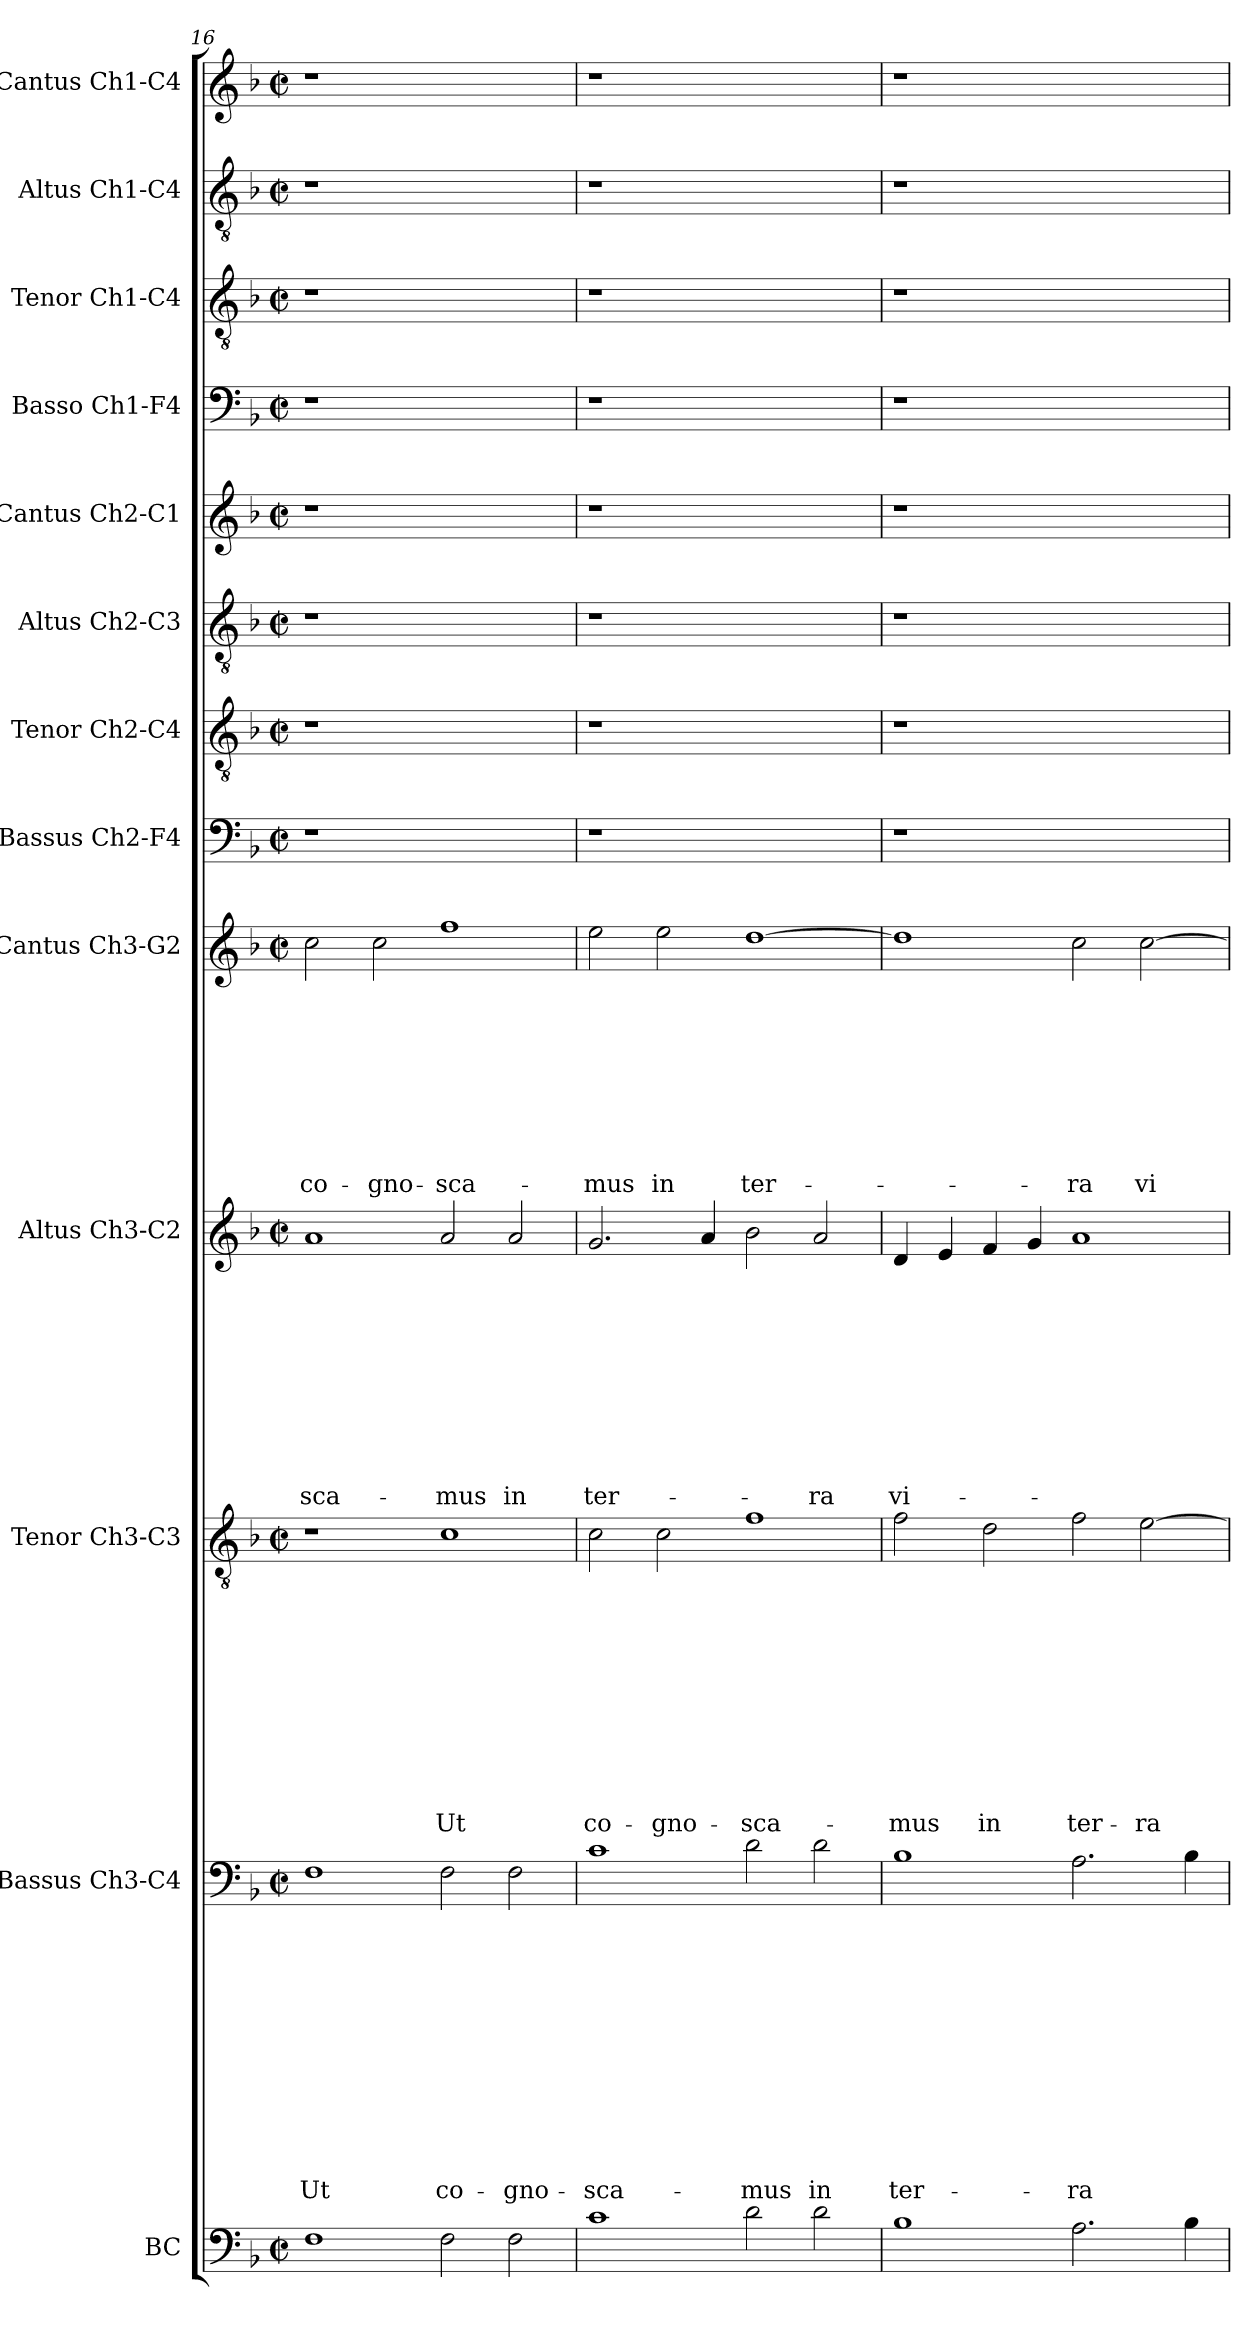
**kern	**kern	**text	**text	**text	**text	**text	**text	**text	**text	**text	**text	**text	**text	**kern	**text	**text	**text	**text	**text	**text	**text	**text	**text	**text	**text	**kern	**text	**text	**text	**text	**text	**text	**text	**text	**text	**text	**kern	**text	**text	**text	**text	**text	**text	**text	**text	**text	**kern	**kern	**kern	**kern	**kern	**kern	**kern	**kern
*part13	*part12	*part12	*part12	*part12	*part12	*part12	*part12	*part12	*part12	*part12	*part12	*part12	*part12	*part11	*part11	*part11	*part11	*part11	*part11	*part11	*part11	*part11	*part11	*part11	*part11	*part10	*part10	*part10	*part10	*part10	*part10	*part10	*part10	*part10	*part10	*part10	*part9	*part9	*part9	*part9	*part9	*part9	*part9	*part9	*part9	*part9	*part8	*part7	*part6	*part5	*part4	*part3	*part2	*part1
*staff13	*staff12	*staff12	*staff12	*staff12	*staff12	*staff12	*staff12	*staff12	*staff12	*staff12	*staff12	*staff12	*staff12	*staff11	*staff11	*staff11	*staff11	*staff11	*staff11	*staff11	*staff11	*staff11	*staff11	*staff11	*staff11	*staff10	*staff10	*staff10	*staff10	*staff10	*staff10	*staff10	*staff10	*staff10	*staff10	*staff10	*staff9	*staff9	*staff9	*staff9	*staff9	*staff9	*staff9	*staff9	*staff9	*staff9	*staff8	*staff7	*staff6	*staff5	*staff4	*staff3	*staff2	*staff1
*I"BC	*I"Bassus Ch3-C4	*	*	*	*	*	*	*	*	*	*	*	*	*I"Tenor Ch3-C3	*	*	*	*	*	*	*	*	*	*	*	*I"Altus Ch3-C2	*	*	*	*	*	*	*	*	*	*	*I"Cantus Ch3-G2	*	*	*	*	*	*	*	*	*	*I"Bassus Ch2-F4	*I"Tenor Ch2-C4	*I"Altus Ch2-C3	*I"Cantus Ch2-C1	*I"Basso Ch1-F4	*I"Tenor Ch1-C4	*I"Altus Ch1-C4	*I"Cantus Ch1-C4
*	*I'B3	*	*	*	*	*	*	*	*	*	*	*	*	*I'T3	*	*	*	*	*	*	*	*	*	*	*	*I'A3	*	*	*	*	*	*	*	*	*	*	*I'C3	*	*	*	*	*	*	*	*	*	*I'B2	*I'T2	*I'A2	*I'C2	*I'B1	*I'T1	*I'A1	*I'C1
*clefF4	*clefF4	*	*	*	*	*	*	*	*	*	*	*	*	*clefGv2	*	*	*	*	*	*	*	*	*	*	*	*clefG2	*	*	*	*	*	*	*	*	*	*	*clefG2	*	*	*	*	*	*	*	*	*	*clefF4	*clefGv2	*clefGv2	*clefG2	*clefF4	*clefGv2	*clefGv2	*clefG2
*k[b-]	*k[b-]	*	*	*	*	*	*	*	*	*	*	*	*	*k[b-]	*	*	*	*	*	*	*	*	*	*	*	*k[b-]	*	*	*	*	*	*	*	*	*	*	*k[b-]	*	*	*	*	*	*	*	*	*	*k[b-]	*k[b-]	*k[b-]	*k[b-]	*k[b-]	*k[b-]	*k[b-]	*k[b-]
*F:	*F:	*	*	*	*	*	*	*	*	*	*	*	*	*F:	*	*	*	*	*	*	*	*	*	*	*	*F:	*	*	*	*	*	*	*	*	*	*	*F:	*	*	*	*	*	*	*	*	*	*F:	*F:	*F:	*F:	*F:	*F:	*F:	*F:
*M2/2	*M2/2	*	*	*	*	*	*	*	*	*	*	*	*	*M2/2	*	*	*	*	*	*	*	*	*	*	*	*M2/2	*	*	*	*	*	*	*	*	*	*	*M2/2	*	*	*	*	*	*	*	*	*	*M2/2	*M2/2	*M2/2	*M2/2	*M2/2	*M2/2	*M2/2	*M2/2
*met(c|)	*met(c|)	*	*	*	*	*	*	*	*	*	*	*	*	*met(c|)	*	*	*	*	*	*	*	*	*	*	*	*met(c|)	*	*	*	*	*	*	*	*	*	*	*met(c|)	*	*	*	*	*	*	*	*	*	*met(c|)	*met(c|)	*met(c|)	*met(c|)	*met(c|)	*met(c|)	*met(c|)	*met(c|)
=16	=16	=16	=16	=16	=16	=16	=16	=16	=16	=16	=16	=16	=16	=16	=16	=16	=16	=16	=16	=16	=16	=16	=16	=16	=16	=16	=16	=16	=16	=16	=16	=16	=16	=16	=16	=16	=16	=16	=16	=16	=16	=16	=16	=16	=16	=16	=16	=16	=16	=16	=16	=16	=16	=16
1F	1F	.	.	.	.	.	.	.	.	.	.	.	Ut	1r	.	.	.	.	.	.	.	.	.	.	.	1a	.	.	.	.	.	.	.	.	.	-sca-	2cc\	.	.	.	.	.	.	.	.	co-	1r	1r	1r	1r	1r	1r	1r	1r
.	.	.	.	.	.	.	.	.	.	.	.	.	.	.	.	.	.	.	.	.	.	.	.	.	.	.	.	.	.	.	.	.	.	.	.	.	2cc\	.	.	.	.	.	.	.	.	-gno-	.	.	.	.	.	.	.	.
2F\	2F\	.	.	.	.	.	.	.	.	.	.	.	co-	1c	.	.	.	.	.	.	.	.	.	.	Ut	2a/	.	.	.	.	.	.	.	.	.	-mus	1ff	.	.	.	.	.	.	.	.	-sca-	1ryy	1ryy	1ryy	1ryy	1ryy	1ryy	1ryy	1ryy
2F\	2F\	.	.	.	.	.	.	.	.	.	.	.	-gno-	.	.	.	.	.	.	.	.	.	.	.	.	2a/	.	.	.	.	.	.	.	.	.	in	.	.	.	.	.	.	.	.	.	.	.	.	.	.	.	.	.	.
=17	=17	=17	=17	=17	=17	=17	=17	=17	=17	=17	=17	=17	=17	=17	=17	=17	=17	=17	=17	=17	=17	=17	=17	=17	=17	=17	=17	=17	=17	=17	=17	=17	=17	=17	=17	=17	=17	=17	=17	=17	=17	=17	=17	=17	=17	=17	=17	=17	=17	=17	=17	=17	=17	=17
1c	1c	.	.	.	.	.	.	.	.	.	.	.	-sca-	2c\	.	.	.	.	.	.	.	.	.	.	co-	2.g/	.	.	.	.	.	.	.	.	.	ter-	2ee\	.	.	.	.	.	.	.	.	-mus	1r	1r	1r	1r	1r	1r	1r	1r
.	.	.	.	.	.	.	.	.	.	.	.	.	.	2c\	.	.	.	.	.	.	.	.	.	.	-gno-	.	.	.	.	.	.	.	.	.	.	.	2ee\	.	.	.	.	.	.	.	.	in	.	.	.	.	.	.	.	.
.	.	.	.	.	.	.	.	.	.	.	.	.	.	.	.	.	.	.	.	.	.	.	.	.	.	4a/	.	.	.	.	.	.	.	.	.	.	.	.	.	.	.	.	.	.	.	.	.	.	.	.	.	.	.	.
2d\	2d\	.	.	.	.	.	.	.	.	.	.	.	-mus	1f	.	.	.	.	.	.	.	.	.	.	-sca-	2b-\	.	.	.	.	.	.	.	.	.	.	[1dd	.	.	.	.	.	.	.	.	ter-	1ryy	1ryy	1ryy	1ryy	1ryy	1ryy	1ryy	1ryy
2d\	2d\	.	.	.	.	.	.	.	.	.	.	.	in	.	.	.	.	.	.	.	.	.	.	.	.	2a/	.	.	.	.	.	.	.	.	.	-ra	.	.	.	.	.	.	.	.	.	.	.	.	.	.	.	.	.	.
!!LO:PB:g=z
=18	=18	=18	=18	=18	=18	=18	=18	=18	=18	=18	=18	=18	=18	=18	=18	=18	=18	=18	=18	=18	=18	=18	=18	=18	=18	=18	=18	=18	=18	=18	=18	=18	=18	=18	=18	=18	=18	=18	=18	=18	=18	=18	=18	=18	=18	=18	=18	=18	=18	=18	=18	=18	=18	=18
1B-	1B-	.	.	.	.	.	.	.	.	.	.	.	ter-	2f\	.	.	.	.	.	.	.	.	.	.	-mus	4d/	.	.	.	.	.	.	.	.	.	vi-	1dd]	.	.	.	.	.	.	.	.	.	1r	1r	1r	1r	1r	1r	1r	1r
.	.	.	.	.	.	.	.	.	.	.	.	.	.	.	.	.	.	.	.	.	.	.	.	.	.	4e/	.	.	.	.	.	.	.	.	.	.	.	.	.	.	.	.	.	.	.	.	.	.	.	.	.	.	.	.
.	.	.	.	.	.	.	.	.	.	.	.	.	.	2d\	.	.	.	.	.	.	.	.	.	.	in	4f/	.	.	.	.	.	.	.	.	.	.	.	.	.	.	.	.	.	.	.	.	.	.	.	.	.	.	.	.
.	.	.	.	.	.	.	.	.	.	.	.	.	.	.	.	.	.	.	.	.	.	.	.	.	.	4g/	.	.	.	.	.	.	.	.	.	.	.	.	.	.	.	.	.	.	.	.	.	.	.	.	.	.	.	.
2.A\	2.A\	.	.	.	.	.	.	.	.	.	.	.	-ra	2f\	.	.	.	.	.	.	.	.	.	.	ter-	1a	.	.	.	.	.	.	.	.	.	.	2cc\	.	.	.	.	.	.	.	.	-ra	1ryy	1ryy	1ryy	1ryy	1ryy	1ryy	1ryy	1ryy
.	.	.	.	.	.	.	.	.	.	.	.	.	.	[2e\	.	.	.	.	.	.	.	.	.	.	-ra	.	.	.	.	.	.	.	.	.	.	.	[2cc\	.	.	.	.	.	.	.	.	vi-	.	.	.	.	.	.	.	.
4B-\	4B-\	.	.	.	.	.	.	.	.	.	.	.	.	.	.	.	.	.	.	.	.	.	.	.	.	.	.	.	.	.	.	.	.	.	.	.	.	.	.	.	.	.	.	.	.	.	.	.	.	.	.	.	.	.
=	=	=	=	=	=	=	=	=	=	=	=	=	=	=	=	=	=	=	=	=	=	=	=	=	=	=	=	=	=	=	=	=	=	=	=	=	=	=	=	=	=	=	=	=	=	=	=	=	=	=	=	=	=	=
*-	*-	*-	*-	*-	*-	*-	*-	*-	*-	*-	*-	*-	*-	*-	*-	*-	*-	*-	*-	*-	*-	*-	*-	*-	*-	*-	*-	*-	*-	*-	*-	*-	*-	*-	*-	*-	*-	*-	*-	*-	*-	*-	*-	*-	*-	*-	*-	*-	*-	*-	*-	*-	*-	*-
